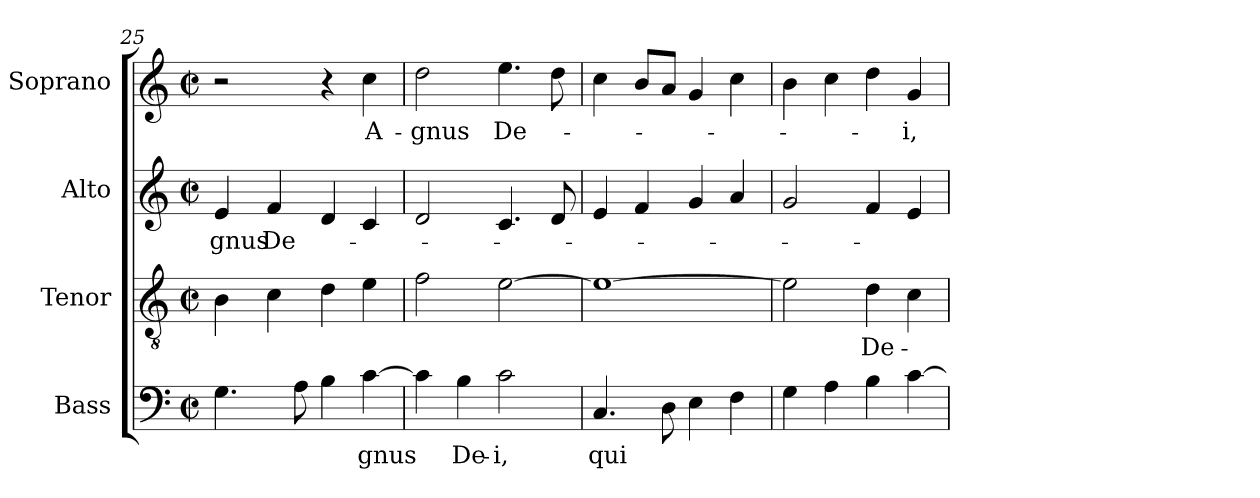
**kern	**text	**kern	**text	**kern	**text	**kern	**text
*part4	*part4	*part3	*part3	*part2	*part2	*part1	*part1
*staff4	*staff4	*staff3	*staff3	*staff2	*staff2	*staff1	*staff1
*I"Bass	*	*I"Tenor	*	*I"Alto	*	*I"Soprano	*
*clefF4	*	*clefGv2	*	*clefG2	*	*clefG2	*
*k[]	*	*k[]	*	*k[]	*	*k[]	*
*C:	*	*C:	*	*C:	*	*C:	*
*M2/2	*	*M2/2	*	*M2/2	*	*M2/2	*
*met(c|)	*	*met(c|)	*	*met(c|)	*	*met(c|)	*
=25	=25	=25	=25	=25	=25	=25	=25
4.G\	.	4B\	.	4e/	-gnus	2r	.
.	.	4c\	.	4f/	De-	.	.
8A\	.	.	.	.	.	.	.
4B\	.	4d\	.	4d/	.	4r	.
[4c\	-gnus	4e\	.	4c/	.	4cc\	A-
!!LO:LB:g=z
=26	=26	=26	=26	=26	=26	=26	=26
4c\]	.	2f\	.	2d/	.	2dd\	-gnus
4B\	De-	.	.	.	.	.	.
2c\	-i,	[2e\	.	4.c/	.	4.ee\	De-
.	.	.	.	8d/	.	8dd\	.
=27	=27	=27	=27	=27	=27	=27	=27
4.C/	qui	1e_	.	4e/	.	4cc\	.
.	.	.	.	4f/	.	8b/L	.
8D\	.	.	.	.	.	8a/J	.
4E\	.	.	.	4g/	.	4g/	.
4F\	.	.	.	4a/	.	4cc\	.
=28	=28	=28	=28	=28	=28	=28	=28
4G\	.	2e\]	.	2g/	.	4b\	.
4A\	.	.	.	.	.	4cc\	.
4B\	.	4d\	-De-	4f/	.	4dd\	.
[4c\	.	4c\	.	4e/	.	4g/	-i,
=	=	=	=	=	=	=	=
*-	*-	*-	*-	*-	*-	*-	*-
